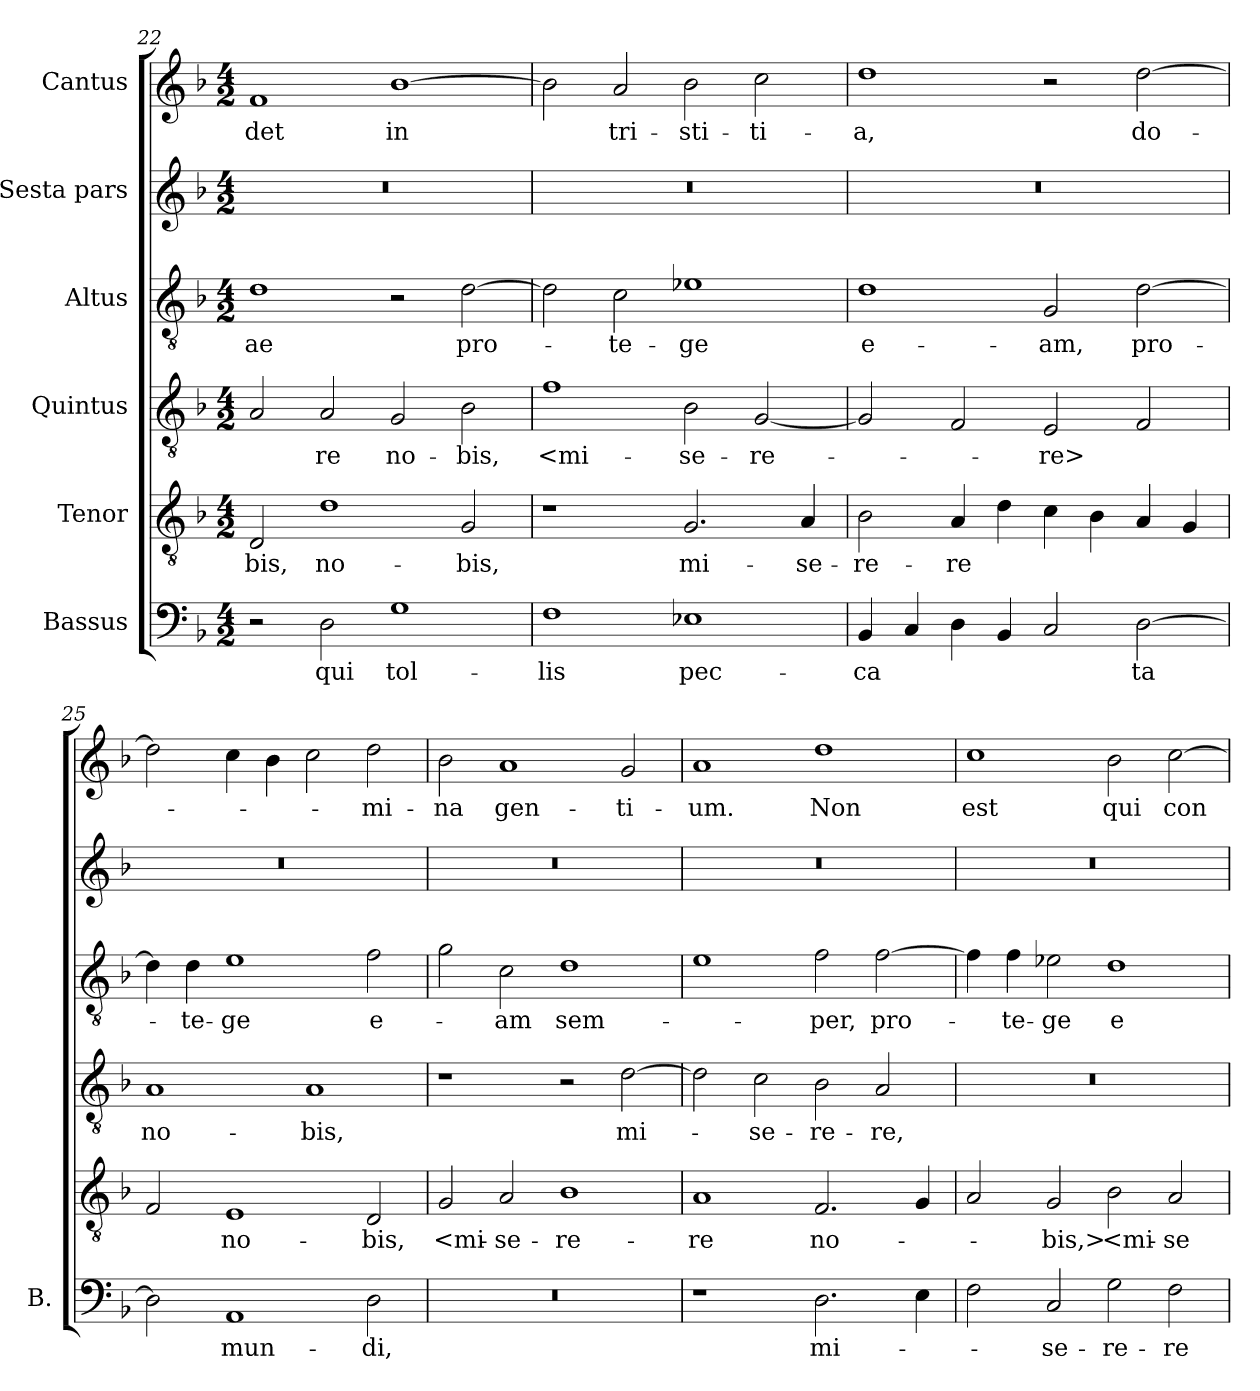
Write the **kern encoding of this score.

**kern	**text	**kern	**text	**kern	**text	**kern	**text	**kern	**kern	**text
*part6	*part6	*part5	*part5	*part4	*part4	*part3	*part3	*part2	*part1	*part1
*staff6	*staff6	*staff5	*staff5	*staff4	*staff4	*staff3	*staff3	*staff2	*staff1	*staff1
*I"Bassus	*	*I"Tenor	*	*I"Quintus	*	*I"Altus	*	*I"Sesta pars	*I"Cantus	*
*I'B.	*	*	*	*	*	*	*	*	*	*
*clefF4	*	*clefGv2	*	*clefGv2	*	*clefGv2	*	*clefG2	*clefG2	*
*	*	*ITrd7c12	*	*ITrd7c12	*	*ITrd7c12	*	*	*	*
*k[b-]	*	*k[b-]	*	*k[b-]	*	*k[b-]	*	*k[b-]	*k[b-]	*
*F:	*	*F:	*	*F:	*	*F:	*	*F:	*F:	*
*M4/2	*	*M4/2	*	*M4/2	*	*M4/2	*	*M4/2	*M4/2	*
=22	=22	=22	=22	=22	=22	=22	=22	=22	=22	=22
2r	.	2DD/	-bis,	2AA/	.	1D\	-ae	0r	1f/	-det
2D\	qui	1D\	no-	2AA/	-re	.	.	.	.	.
1G\	tol-	.	.	2GG/	no-	2r	.	.	[1b-\	in
.	.	2GG/	-bis,	2BB-\	-bis,	[2D\	pro-	.	.	.
=23	=23	=23	=23	=23	=23	=23	=23	=23	=23	=23
1F\	-lis	1r	.	1F\	<mi-	2D\]	.	0r	2b-\]	.
.	.	.	.	.	.	2C\	-te-	.	2a/	tri-
1E-X\	pec-	2.GG/	mi-	2BB-\	-se-	1E-X\	-ge	.	2b-\	-sti-
.	.	.	.	[2GG/	-re-	.	.	.	2cc\	-ti-
.	.	4AA/	-se-	.	.	.	.	.	.	.
=24	=24	=24	=24	=24	=24	=24	=24	=24	=24	=24
4BB-/	-ca	2BB-\	-re-	2GG/]	.	1D\	e-	0r	1dd\	-a,
4C/	.	.	.	.	.	.	.	.	.	.
4D\	.	4AA/	-re	2FF/	.	.	.	.	.	.
4BB-/	.	4D\	.	.	.	.	.	.	.	.
2C/	.	4C\	.	2EE/	-re>	2GG/	-am,	.	2r	.
.	.	4BB-\	.	.	.	.	.	.	.	.
[2D\	ta	4AA/	.	2FF/	.	[2D\	pro-	.	[2dd\	do-
.	.	4GG/	.	.	.	.	.	.	.	.
=25	=25	=25	=25	=25	=25	=25	=25	=25	=25	=25
2D\]	.	2FF/	.	1AA/	no-	4D\]	.	0r	2dd\]	.
.	.	.	.	.	.	4D\	-te-	.	.	.
1AA/	mun-	1EE/	no-	.	.	1E\	-ge	.	4cc\	.
.	.	.	.	.	.	.	.	.	4b-\	.
.	.	.	.	1AA/	-bis,	.	.	.	2cc\	.
2D\	-di,	2DD/	-bis,	.	.	2F\	e-	.	2dd\	-mi-
=26	=26	=26	=26	=26	=26	=26	=26	=26	=26	=26
0r	.	2GG/	<mi-	1r	.	2G\	.	0r	2b-\	-na
.	.	2AA/	-se-	.	.	2C\	-am	.	1a/	gen-
.	.	1BB-\	-re-	2r	.	1D\	sem-	.	.	.
.	.	.	.	[2D\	mi-	.	.	.	2g/	-ti-
=27	=27	=27	=27	=27	=27	=27	=27	=27	=27	=27
1r	.	1AA/	-re	2D\]	.	1E\	.	0r	1a/	-um.
.	.	.	.	2C\	-se-	.	.	.	.	.
2.D\	mi-	2.FF/	no-	2BB-\	-re-	2F\	-per,	.	1dd\	Non
.	.	.	.	2AA/	-re,	[2F\	pro-	.	.	.
4E\	.	4GG/	.	.	.	.	.	.	.	.
=28	=28	=28	=28	=28	=28	=28	=28	=28	=28	=28
2F\	.	2AA/	.	0r	.	4F\]	.	0r	1cc\	est
.	.	.	.	.	.	4F\	-te-	.	.	.
2C/	-se-	2GG/	-bis,>	.	.	2E-X\	-ge	.	.	.
2G\	-re-	2BB-\	<mi-	.	.	1D\	e-	.	2b-\	qui
2F\	-re	2AA/	-se-	.	.	.	.	.	[2cc\	con-
=	=	=	=	=	=	=	=	=	=	=
*-	*-	*-	*-	*-	*-	*-	*-	*-	*-	*-
